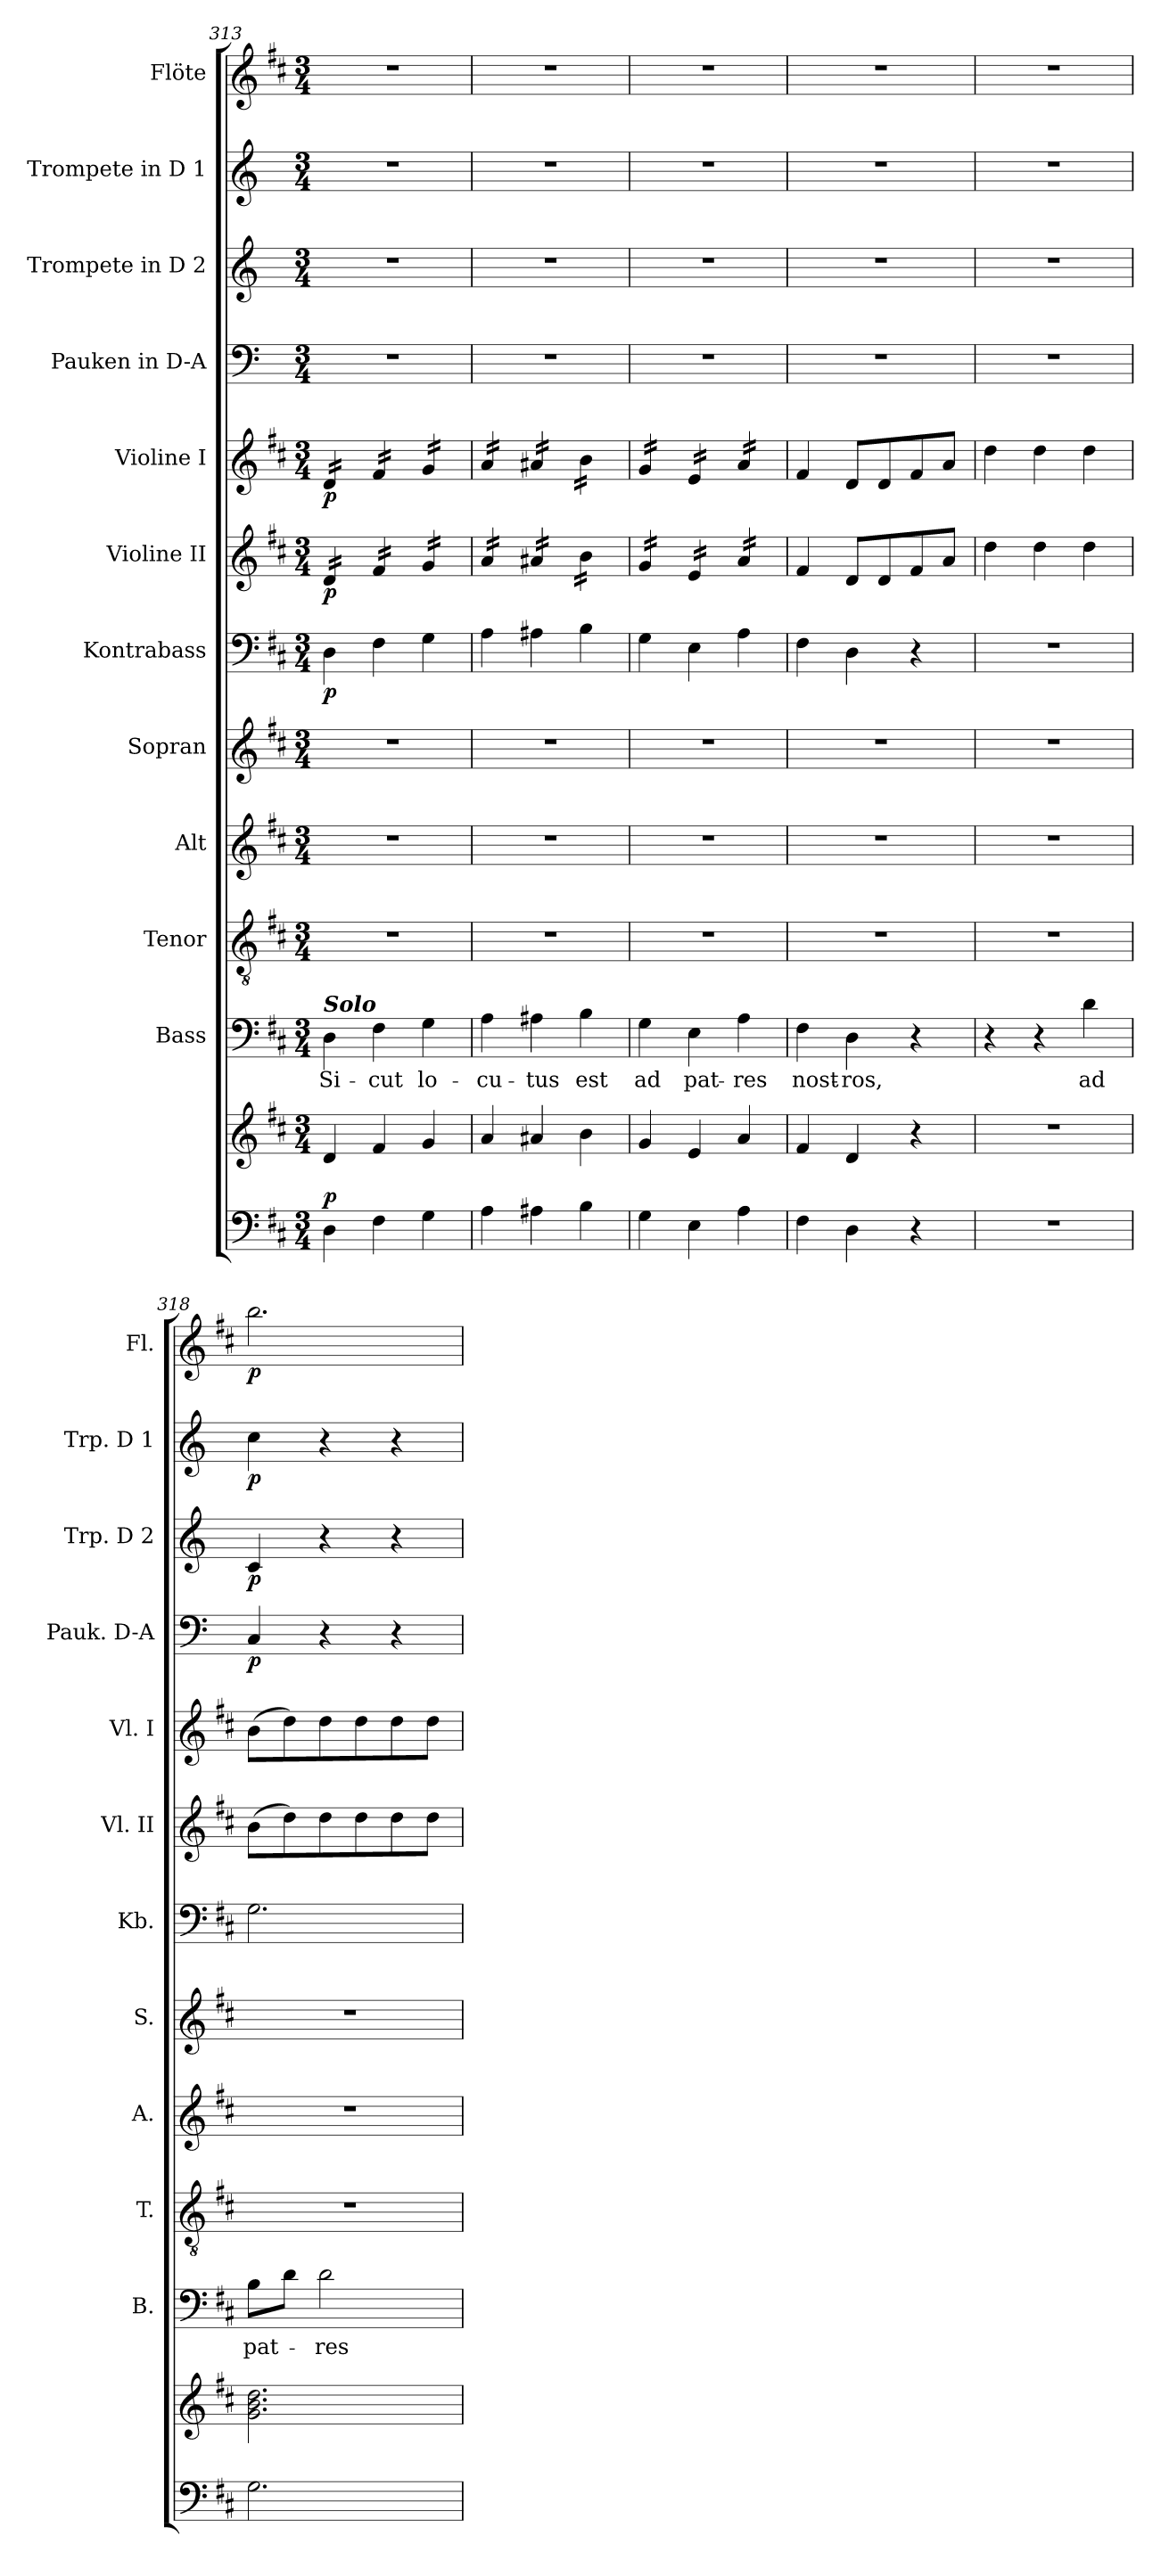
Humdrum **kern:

**kern	**kern	**dynam	**kern	**text	**kern	**kern	**kern	**kern	**dynam	**kern	**dynam	**kern	**dynam	**kern	**dynam	**kern	**dynam	**kern	**dynam	**kern	**dynam
*part12	*part12	*part12	*part11	*part11	*part10	*part9	*part8	*part7	*part7	*part6	*part6	*part5	*part5	*part4	*part4	*part3	*part3	*part2	*part2	*part1	*part1
*staff13	*staff12	*staff12/13	*staff11	*staff11	*staff10	*staff9	*staff8	*staff7	*staff7	*staff6	*staff6	*staff5	*staff5	*staff4	*staff4	*staff3	*staff3	*staff2	*staff2	*staff1	*staff1
*	*	*	*I"Bass	*	*I"Tenor	*I"Alt	*I"Sopran	*I"Kontrabass	*	*I"Violine II	*	*I"Violine I	*	*I"Pauken in D-A	*	*I"Trompete in D 2	*	*I"Trompete in D 1	*	*I"Flöte	*
*	*	*	*I'B.	*	*I'T.	*I'A.	*I'S.	*I'Kb.	*	*I'Vl. II	*	*I'Vl. I	*	*I'Pauk. D-A	*	*I'Trp. D 2	*	*I'Trp. D 1	*	*I'Fl.	*
!!LO:PB:g=z
*clefF4	*clefG2	*	*clefF4	*	*clefGv2	*clefG2	*clefG2	*clefF4	*	*clefG2	*	*clefG2	*	*clefF4	*	*clefG2	*	*clefG2	*	*clefG2	*
*	*	*	*	*	*	*	*	*ITrd7c12	*	*	*	*	*	*ITrd-1c-2	*	*ITrd-1c-2	*	*ITrd-1c-2	*	*	*
*k[f#c#]	*k[f#c#]	*	*k[f#c#]	*	*k[f#c#]	*k[f#c#]	*k[f#c#]	*k[f#c#]	*	*k[f#c#]	*	*k[f#c#]	*	*k[f#c#]	*	*k[f#c#]	*	*k[f#c#]	*	*k[f#c#]	*
*D:	*D:	*	*D:	*	*D:	*D:	*D:	*D:	*	*D:	*	*D:	*	*D:	*	*D:	*	*D:	*	*D:	*
*M3/4	*M3/4	*	*M3/4	*	*M3/4	*M3/4	*M3/4	*M3/4	*	*M3/4	*	*M3/4	*	*M3/4	*	*M3/4	*	*M3/4	*	*M3/4	*
=313	=313	=313	=313	=313	=313	=313	=313	=313	=313	=313	=313	=313	=313	=313	=313	=313	=313	=313	=313	=313	=313
!	!	!	!LO:TX:a:Bi:t=Solo	!	!	!	!	!	!	!	!	!	!	!	!	!	!	!	!	!	!
!	!	!LO:DY:a=2	!	!LO:LY:b	!	!	!	!	!LO:DY:b	!	!LO:DY:b	!	!LO:DY:b	!	!	!	!	!	!	!	!
*	*	*	*	*	*	*	*	*	*	*tremolo	*	*	*	*	*	*	*	*	*	*	*
*	*	*	*	*	*	*	*	*	*	*	*	*tremolo	*	*	*	*	*	*	*	*	*
4D\	4d/	p	4D\	Si-	2.r	2.r	2.r	4DD\	p	16d/LL	p	16d/LL	p	2.r	.	2.r	.	2.r	.	2.r	.
.	.	.	.	.	.	.	.	.	.	16d/	.	16d/	.	.	.	.	.	.	.	.	.
.	.	.	.	.	.	.	.	.	.	16d/	.	16d/	.	.	.	.	.	.	.	.	.
.	.	.	.	.	.	.	.	.	.	16d/JJ	.	16d/JJ	.	.	.	.	.	.	.	.	.
!	!	!	!	!LO:LY:b	!	!	!	!	!	!	!	!	!	!	!	!	!	!	!	!	!
4F#\	4f#/	.	4F#\	-cut	.	.	.	4FF#\	.	16f#/LL	.	16f#/LL	.	.	.	.	.	.	.	.	.
.	.	.	.	.	.	.	.	.	.	16f#/	.	16f#/	.	.	.	.	.	.	.	.	.
.	.	.	.	.	.	.	.	.	.	16f#/	.	16f#/	.	.	.	.	.	.	.	.	.
.	.	.	.	.	.	.	.	.	.	16f#/JJ	.	16f#/JJ	.	.	.	.	.	.	.	.	.
!	!	!	!	!LO:LY:b	!	!	!	!	!	!	!	!	!	!	!	!	!	!	!	!	!
4G\	4g/	.	4G\	lo-	.	.	.	4GG\	.	16g/LL	.	16g/LL	.	.	.	.	.	.	.	.	.
.	.	.	.	.	.	.	.	.	.	16g/	.	16g/	.	.	.	.	.	.	.	.	.
.	.	.	.	.	.	.	.	.	.	16g/	.	16g/	.	.	.	.	.	.	.	.	.
.	.	.	.	.	.	.	.	.	.	16g/JJ	.	16g/JJ	.	.	.	.	.	.	.	.	.
=314	=314	=314	=314	=314	=314	=314	=314	=314	=314	=314	=314	=314	=314	=314	=314	=314	=314	=314	=314	=314	=314
!	!	!	!	!LO:LY:b	!	!	!	!	!	!	!	!	!	!	!	!	!	!	!	!	!
4A\	4a/	.	4A\	-cu-	2.r	2.r	2.r	4AA\	.	16a/LL	.	16a/LL	.	2.r	.	2.r	.	2.r	.	2.r	.
.	.	.	.	.	.	.	.	.	.	16a/	.	16a/	.	.	.	.	.	.	.	.	.
.	.	.	.	.	.	.	.	.	.	16a/	.	16a/	.	.	.	.	.	.	.	.	.
.	.	.	.	.	.	.	.	.	.	16a/JJ	.	16a/JJ	.	.	.	.	.	.	.	.	.
!	!	!	!	!LO:LY:b	!	!	!	!	!	!	!	!	!	!	!	!	!	!	!	!	!
4A#X\	4a#X/	.	4A#X\	-tus	.	.	.	4AA#X\	.	16a#X/LL	.	16a#X/LL	.	.	.	.	.	.	.	.	.
.	.	.	.	.	.	.	.	.	.	16a#X/	.	16a#X/	.	.	.	.	.	.	.	.	.
.	.	.	.	.	.	.	.	.	.	16a#X/	.	16a#X/	.	.	.	.	.	.	.	.	.
.	.	.	.	.	.	.	.	.	.	16a#X/JJ	.	16a#X/JJ	.	.	.	.	.	.	.	.	.
!	!	!	!	!LO:LY:b	!	!	!	!	!	!	!	!	!	!	!	!	!	!	!	!	!
4B\	4b\	.	4B\	est	.	.	.	4BB\	.	16b\LL	.	16b\LL	.	.	.	.	.	.	.	.	.
.	.	.	.	.	.	.	.	.	.	16b\	.	16b\	.	.	.	.	.	.	.	.	.
.	.	.	.	.	.	.	.	.	.	16b\	.	16b\	.	.	.	.	.	.	.	.	.
.	.	.	.	.	.	.	.	.	.	16b\JJ	.	16b\JJ	.	.	.	.	.	.	.	.	.
=315	=315	=315	=315	=315	=315	=315	=315	=315	=315	=315	=315	=315	=315	=315	=315	=315	=315	=315	=315	=315	=315
!	!	!	!	!LO:LY:b	!	!	!	!	!	!	!	!	!	!	!	!	!	!	!	!	!
4G\	4g/	.	4G\	ad	2.r	2.r	2.r	4GG\	.	16g/LL	.	16g/LL	.	2.r	.	2.r	.	2.r	.	2.r	.
.	.	.	.	.	.	.	.	.	.	16g/	.	16g/	.	.	.	.	.	.	.	.	.
.	.	.	.	.	.	.	.	.	.	16g/	.	16g/	.	.	.	.	.	.	.	.	.
.	.	.	.	.	.	.	.	.	.	16g/JJ	.	16g/JJ	.	.	.	.	.	.	.	.	.
!	!	!	!	!LO:LY:b	!	!	!	!	!	!	!	!	!	!	!	!	!	!	!	!	!
4E\	4e/	.	4E\	pat-	.	.	.	4EE\	.	16e/LL	.	16e/LL	.	.	.	.	.	.	.	.	.
.	.	.	.	.	.	.	.	.	.	16e/	.	16e/	.	.	.	.	.	.	.	.	.
.	.	.	.	.	.	.	.	.	.	16e/	.	16e/	.	.	.	.	.	.	.	.	.
.	.	.	.	.	.	.	.	.	.	16e/JJ	.	16e/JJ	.	.	.	.	.	.	.	.	.
!	!	!	!	!LO:LY:b	!	!	!	!	!	!	!	!	!	!	!	!	!	!	!	!	!
4A\	4a/	.	4A\	-res	.	.	.	4AA\	.	16a/LL	.	16a/LL	.	.	.	.	.	.	.	.	.
.	.	.	.	.	.	.	.	.	.	16a/	.	16a/	.	.	.	.	.	.	.	.	.
.	.	.	.	.	.	.	.	.	.	16a/	.	16a/	.	.	.	.	.	.	.	.	.
.	.	.	.	.	.	.	.	.	.	16a/JJ	.	16a/JJ	.	.	.	.	.	.	.	.	.
*	*	*	*	*	*	*	*	*	*	*	*	*Xtremolo	*	*	*	*	*	*	*	*	*
*	*	*	*	*	*	*	*	*	*	*Xtremolo	*	*	*	*	*	*	*	*	*	*	*
=316	=316	=316	=316	=316	=316	=316	=316	=316	=316	=316	=316	=316	=316	=316	=316	=316	=316	=316	=316	=316	=316
!	!	!	!	!LO:LY:b	!	!	!	!	!	!	!	!	!	!	!	!	!	!	!	!	!
4F#\	4f#/	.	4F#\	nost-	2.r	2.r	2.r	4FF#\	.	4f#/	.	4f#/	.	2.r	.	2.r	.	2.r	.	2.r	.
!	!	!	!	!LO:LY:b	!	!	!	!	!	!	!	!	!	!	!	!	!	!	!	!	!
4D\	4d/	.	4D\	-ros,	.	.	.	4DD\	.	8d/L	.	8d/L	.	.	.	.	.	.	.	.	.
.	.	.	.	.	.	.	.	.	.	8d/	.	8d/	.	.	.	.	.	.	.	.	.
4r	4r	.	4r	.	.	.	.	4r	.	8f#/	.	8f#/	.	.	.	.	.	.	.	.	.
.	.	.	.	.	.	.	.	.	.	8a/J	.	8a/J	.	.	.	.	.	.	.	.	.
=317	=317	=317	=317	=317	=317	=317	=317	=317	=317	=317	=317	=317	=317	=317	=317	=317	=317	=317	=317	=317	=317
2.r	2.r	.	4r	.	2.r	2.r	2.r	2.r	.	4dd\	.	4dd\	.	2.r	.	2.r	.	2.r	.	2.r	.
.	.	.	4r	.	.	.	.	.	.	4dd\	.	4dd\	.	.	.	.	.	.	.	.	.
!	!	!	!	!LO:LY:b	!	!	!	!	!	!	!	!	!	!	!	!	!	!	!	!	!
.	.	.	4d\	ad	.	.	.	.	.	4dd\	.	4dd\	.	.	.	.	.	.	.	.	.
=318	=318	=318	=318	=318	=318	=318	=318	=318	=318	=318	=318	=318	=318	=318	=318	=318	=318	=318	=318	=318	=318
!	!	!	!	!LO:LY:b	!	!	!	!	!	!	!	!	!	!	!LO:DY:b	!	!LO:DY:b	!	!LO:DY:b	!	!LO:DY:b
2.G\	2.g\ 2.b\ 2.dd\	.	8B\L	pat-	2.r	2.r	2.r	2.GG\	.	(>8b\L	.	(>8b\L	.	4D/	p	4d/	p	4dd\	p	2.bb\	p
.	.	.	8d\J	.	.	.	.	.	.	8dd\)	.	8dd\)	.	.	.	.	.	.	.	.	.
!	!	!	!	!LO:LY:b	!	!	!	!	!	!	!	!	!	!	!	!	!	!	!	!	!
.	.	.	2d\	-res	.	.	.	.	.	8dd\	.	8dd\	.	4r	.	4r	.	4r	.	.	.
.	.	.	.	.	.	.	.	.	.	8dd\	.	8dd\	.	.	.	.	.	.	.	.	.
.	.	.	.	.	.	.	.	.	.	8dd\	.	8dd\	.	4r	.	4r	.	4r	.	.	.
.	.	.	.	.	.	.	.	.	.	8dd\J	.	8dd\J	.	.	.	.	.	.	.	.	.
=	=	=	=	=	=	=	=	=	=	=	=	=	=	=	=	=	=	=	=	=	=
*-	*-	*-	*-	*-	*-	*-	*-	*-	*-	*-	*-	*-	*-	*-	*-	*-	*-	*-	*-	*-	*-
